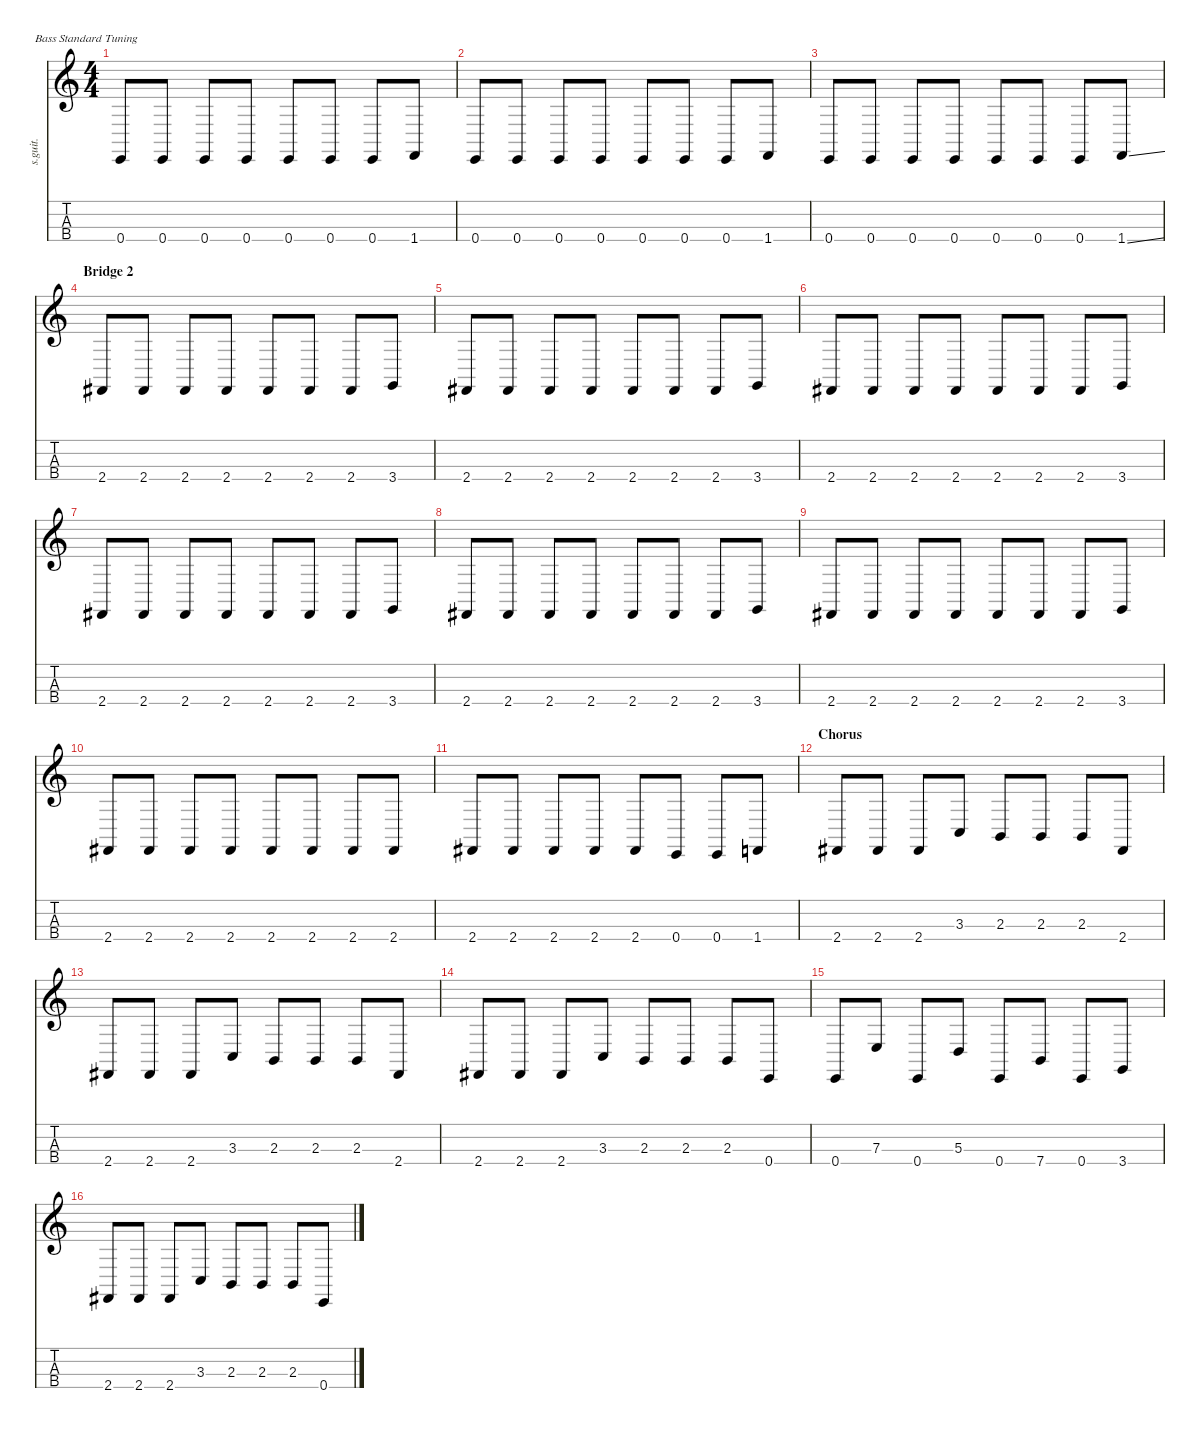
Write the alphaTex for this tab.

\defaultSystemsLayout 4
\hideDynamics
\bracketExtendMode nobrackets
\track ("Jason Newsted" "s.guit.") {instrument electricbasspick}
\staff {score tabs}
\tuning (G2 D2 A1 E1)
\ts (4 4)
\tempo (124 hide)
\clef g2
\ks c
0.4.8{lyrics (0 "") lyrics (1 "") lyrics (2 "") lyrics (3 "") lyrics (4 "") dy f} 0.4.8{lyrics (0 "") lyrics (1 "") lyrics (2 "") lyrics (3 "") lyrics (4 "")} 0.4.8{lyrics (0 "") lyrics (1 "") lyrics (2 "") lyrics (3 "") lyrics (4 "")} 0.4.8{lyrics (0 "") lyrics (1 "") lyrics (2 "") lyrics (3 "") lyrics (4 "")} 0.4.8{lyrics (0 "") lyrics (1 "") lyrics (2 "") lyrics (3 "") lyrics (4 "")} 0.4.8{lyrics (0 "") lyrics (1 "") lyrics (2 "") lyrics (3 "") lyrics (4 "")} 0.4.8{lyrics (0 "") lyrics (1 "") lyrics (2 "") lyrics (3 "") lyrics (4 "")} 1.4.8{lyrics (0 "") lyrics (1 "") lyrics (2 "") lyrics (3 "") lyrics (4 "")} |
0.4.8{lyrics (0 "") lyrics (1 "") lyrics (2 "") lyrics (3 "") lyrics (4 "")} 0.4.8{lyrics (0 "") lyrics (1 "") lyrics (2 "") lyrics (3 "") lyrics (4 "")} 0.4.8{lyrics (0 "") lyrics (1 "") lyrics (2 "") lyrics (3 "") lyrics (4 "")} 0.4.8{lyrics (0 "") lyrics (1 "") lyrics (2 "") lyrics (3 "") lyrics (4 "")} 0.4.8{lyrics (0 "") lyrics (1 "") lyrics (2 "") lyrics (3 "") lyrics (4 "")} 0.4.8{lyrics (0 "") lyrics (1 "") lyrics (2 "") lyrics (3 "") lyrics (4 "")} 0.4.8{lyrics (0 "") lyrics (1 "") lyrics (2 "") lyrics (3 "") lyrics (4 "")} 1.4.8{lyrics (0 "") lyrics (1 "") lyrics (2 "") lyrics (3 "") lyrics (4 "")} |
0.4.8{lyrics (0 "") lyrics (1 "") lyrics (2 "") lyrics (3 "") lyrics (4 "")} 0.4.8{lyrics (0 "") lyrics (1 "") lyrics (2 "") lyrics (3 "") lyrics (4 "")} 0.4.8{lyrics (0 "") lyrics (1 "") lyrics (2 "") lyrics (3 "") lyrics (4 "")} 0.4.8{lyrics (0 "") lyrics (1 "") lyrics (2 "") lyrics (3 "") lyrics (4 "")} 0.4.8{lyrics (0 "") lyrics (1 "") lyrics (2 "") lyrics (3 "") lyrics (4 "")} 0.4.8{lyrics (0 "") lyrics (1 "") lyrics (2 "") lyrics (3 "") lyrics (4 "")} 0.4.8{lyrics (0 "") lyrics (1 "") lyrics (2 "") lyrics (3 "") lyrics (4 "")} 1.4{ss}.8{lyrics (0 "") lyrics (1 "") lyrics (2 "") lyrics (3 "") lyrics (4 "")} |
\section ("" "Bridge 2")
2.4{acc #}.8{lyrics (0 "") lyrics (1 "") lyrics (2 "") lyrics (3 "") lyrics (4 "")} 2.4{acc #}.8{lyrics (0 "") lyrics (1 "") lyrics (2 "") lyrics (3 "") lyrics (4 "")} 2.4{acc #}.8{lyrics (0 "") lyrics (1 "") lyrics (2 "") lyrics (3 "") lyrics (4 "")} 2.4{acc #}.8{lyrics (0 "") lyrics (1 "") lyrics (2 "") lyrics (3 "") lyrics (4 "")} 2.4{acc #}.8{lyrics (0 "") lyrics (1 "") lyrics (2 "") lyrics (3 "") lyrics (4 "")} 2.4{acc #}.8{lyrics (0 "") lyrics (1 "") lyrics (2 "") lyrics (3 "") lyrics (4 "")} 2.4{acc #}.8{lyrics (0 "") lyrics (1 "") lyrics (2 "") lyrics (3 "") lyrics (4 "")} 3.4.8{lyrics (0 "") lyrics (1 "") lyrics (2 "") lyrics (3 "") lyrics (4 "")} |
2.4{acc #}.8{lyrics (0 "") lyrics (1 "") lyrics (2 "") lyrics (3 "") lyrics (4 "")} 2.4{acc #}.8{lyrics (0 "") lyrics (1 "") lyrics (2 "") lyrics (3 "") lyrics (4 "")} 2.4{acc #}.8{lyrics (0 "") lyrics (1 "") lyrics (2 "") lyrics (3 "") lyrics (4 "")} 2.4{acc #}.8{lyrics (0 "") lyrics (1 "") lyrics (2 "") lyrics (3 "") lyrics (4 "")} 2.4{acc #}.8{lyrics (0 "") lyrics (1 "") lyrics (2 "") lyrics (3 "") lyrics (4 "")} 2.4{acc #}.8{lyrics (0 "") lyrics (1 "") lyrics (2 "") lyrics (3 "") lyrics (4 "")} 2.4{acc #}.8{lyrics (0 "") lyrics (1 "") lyrics (2 "") lyrics (3 "") lyrics (4 "")} 3.4.8{lyrics (0 "") lyrics (1 "") lyrics (2 "") lyrics (3 "") lyrics (4 "")} |
2.4{acc #}.8{lyrics (0 "") lyrics (1 "") lyrics (2 "") lyrics (3 "") lyrics (4 "")} 2.4{acc #}.8{lyrics (0 "") lyrics (1 "") lyrics (2 "") lyrics (3 "") lyrics (4 "")} 2.4{acc #}.8{lyrics (0 "") lyrics (1 "") lyrics (2 "") lyrics (3 "") lyrics (4 "")} 2.4{acc #}.8{lyrics (0 "") lyrics (1 "") lyrics (2 "") lyrics (3 "") lyrics (4 "")} 2.4{acc #}.8{lyrics (0 "") lyrics (1 "") lyrics (2 "") lyrics (3 "") lyrics (4 "")} 2.4{acc #}.8{lyrics (0 "") lyrics (1 "") lyrics (2 "") lyrics (3 "") lyrics (4 "")} 2.4{acc #}.8{lyrics (0 "") lyrics (1 "") lyrics (2 "") lyrics (3 "") lyrics (4 "")} 3.4.8{lyrics (0 "") lyrics (1 "") lyrics (2 "") lyrics (3 "") lyrics (4 "")} |
2.4{acc #}.8{lyrics (0 "") lyrics (1 "") lyrics (2 "") lyrics (3 "") lyrics (4 "")} 2.4{acc #}.8{lyrics (0 "") lyrics (1 "") lyrics (2 "") lyrics (3 "") lyrics (4 "")} 2.4{acc #}.8{lyrics (0 "") lyrics (1 "") lyrics (2 "") lyrics (3 "") lyrics (4 "")} 2.4{acc #}.8{lyrics (0 "") lyrics (1 "") lyrics (2 "") lyrics (3 "") lyrics (4 "")} 2.4{acc #}.8{lyrics (0 "") lyrics (1 "") lyrics (2 "") lyrics (3 "") lyrics (4 "")} 2.4{acc #}.8{lyrics (0 "") lyrics (1 "") lyrics (2 "") lyrics (3 "") lyrics (4 "")} 2.4{acc #}.8{lyrics (0 "") lyrics (1 "") lyrics (2 "") lyrics (3 "") lyrics (4 "")} 3.4.8{lyrics (0 "") lyrics (1 "") lyrics (2 "") lyrics (3 "") lyrics (4 "")} |
2.4{acc #}.8{lyrics (0 "") lyrics (1 "") lyrics (2 "") lyrics (3 "") lyrics (4 "")} 2.4{acc #}.8{lyrics (0 "") lyrics (1 "") lyrics (2 "") lyrics (3 "") lyrics (4 "")} 2.4{acc #}.8{lyrics (0 "") lyrics (1 "") lyrics (2 "") lyrics (3 "") lyrics (4 "")} 2.4{acc #}.8{lyrics (0 "") lyrics (1 "") lyrics (2 "") lyrics (3 "") lyrics (4 "")} 2.4{acc #}.8{lyrics (0 "") lyrics (1 "") lyrics (2 "") lyrics (3 "") lyrics (4 "")} 2.4{acc #}.8{lyrics (0 "") lyrics (1 "") lyrics (2 "") lyrics (3 "") lyrics (4 "")} 2.4{acc #}.8{lyrics (0 "") lyrics (1 "") lyrics (2 "") lyrics (3 "") lyrics (4 "")} 3.4.8{lyrics (0 "") lyrics (1 "") lyrics (2 "") lyrics (3 "") lyrics (4 "")} |
2.4{acc #}.8{lyrics (0 "") lyrics (1 "") lyrics (2 "") lyrics (3 "") lyrics (4 "")} 2.4{acc #}.8{lyrics (0 "") lyrics (1 "") lyrics (2 "") lyrics (3 "") lyrics (4 "")} 2.4{acc #}.8{lyrics (0 "") lyrics (1 "") lyrics (2 "") lyrics (3 "") lyrics (4 "")} 2.4{acc #}.8{lyrics (0 "") lyrics (1 "") lyrics (2 "") lyrics (3 "") lyrics (4 "")} 2.4{acc #}.8{lyrics (0 "") lyrics (1 "") lyrics (2 "") lyrics (3 "") lyrics (4 "")} 2.4{acc #}.8{lyrics (0 "") lyrics (1 "") lyrics (2 "") lyrics (3 "") lyrics (4 "")} 2.4{acc #}.8{lyrics (0 "") lyrics (1 "") lyrics (2 "") lyrics (3 "") lyrics (4 "")} 3.4.8{lyrics (0 "") lyrics (1 "") lyrics (2 "") lyrics (3 "") lyrics (4 "")} |
2.4{acc #}.8{lyrics (0 "") lyrics (1 "") lyrics (2 "") lyrics (3 "") lyrics (4 "")} 2.4{acc #}.8{lyrics (0 "") lyrics (1 "") lyrics (2 "") lyrics (3 "") lyrics (4 "")} 2.4{acc #}.8{lyrics (0 "") lyrics (1 "") lyrics (2 "") lyrics (3 "") lyrics (4 "")} 2.4{acc #}.8{lyrics (0 "") lyrics (1 "") lyrics (2 "") lyrics (3 "") lyrics (4 "")} 2.4{acc #}.8{lyrics (0 "") lyrics (1 "") lyrics (2 "") lyrics (3 "") lyrics (4 "")} 2.4{acc #}.8{lyrics (0 "") lyrics (1 "") lyrics (2 "") lyrics (3 "") lyrics (4 "")} 2.4{acc #}.8{lyrics (0 "") lyrics (1 "") lyrics (2 "") lyrics (3 "") lyrics (4 "")} 2.4{acc #}.8{lyrics (0 "") lyrics (1 "") lyrics (2 "") lyrics (3 "") lyrics (4 "")} |
2.4{acc #}.8{lyrics (0 "") lyrics (1 "") lyrics (2 "") lyrics (3 "") lyrics (4 "")} 2.4{acc #}.8{lyrics (0 "") lyrics (1 "") lyrics (2 "") lyrics (3 "") lyrics (4 "")} 2.4{acc #}.8{lyrics (0 "") lyrics (1 "") lyrics (2 "") lyrics (3 "") lyrics (4 "")} 2.4{acc #}.8{lyrics (0 "") lyrics (1 "") lyrics (2 "") lyrics (3 "") lyrics (4 "")} 2.4{acc #}.8{lyrics (0 "") lyrics (1 "") lyrics (2 "") lyrics (3 "") lyrics (4 "")} 0.4.8{lyrics (0 "") lyrics (1 "") lyrics (2 "") lyrics (3 "") lyrics (4 "")} 0.4.8{lyrics (0 "") lyrics (1 "") lyrics (2 "") lyrics (3 "") lyrics (4 "")} 1.4.8{lyrics (0 "") lyrics (1 "") lyrics (2 "") lyrics (3 "") lyrics (4 "")} |
\section ("" "Chorus")
2.4{acc #}.8{lyrics (0 "") lyrics (1 "") lyrics (2 "") lyrics (3 "") lyrics (4 "")} 2.4{acc #}.8{lyrics (0 "") lyrics (1 "") lyrics (2 "") lyrics (3 "") lyrics (4 "")} 2.4{acc #}.8{lyrics (0 "") lyrics (1 "") lyrics (2 "") lyrics (3 "") lyrics (4 "")} 3.3.8{lyrics (0 "") lyrics (1 "") lyrics (2 "") lyrics (3 "") lyrics (4 "")} 2.3.8{lyrics (0 "") lyrics (1 "") lyrics (2 "") lyrics (3 "") lyrics (4 "")} 2.3.8{lyrics (0 "") lyrics (1 "") lyrics (2 "") lyrics (3 "") lyrics (4 "")} 2.3.8{lyrics (0 "") lyrics (1 "") lyrics (2 "") lyrics (3 "") lyrics (4 "")} 2.4{acc #}.8{lyrics (0 "") lyrics (1 "") lyrics (2 "") lyrics (3 "") lyrics (4 "")} |
2.4{acc #}.8{lyrics (0 "") lyrics (1 "") lyrics (2 "") lyrics (3 "") lyrics (4 "")} 2.4{acc #}.8{lyrics (0 "") lyrics (1 "") lyrics (2 "") lyrics (3 "") lyrics (4 "")} 2.4{acc #}.8{lyrics (0 "") lyrics (1 "") lyrics (2 "") lyrics (3 "") lyrics (4 "")} 3.3.8{lyrics (0 "") lyrics (1 "") lyrics (2 "") lyrics (3 "") lyrics (4 "")} 2.3.8{lyrics (0 "") lyrics (1 "") lyrics (2 "") lyrics (3 "") lyrics (4 "")} 2.3.8{lyrics (0 "") lyrics (1 "") lyrics (2 "") lyrics (3 "") lyrics (4 "")} 2.3.8{lyrics (0 "") lyrics (1 "") lyrics (2 "") lyrics (3 "") lyrics (4 "")} 2.4{acc #}.8{lyrics (0 "") lyrics (1 "") lyrics (2 "") lyrics (3 "") lyrics (4 "")} |
2.4{acc #}.8{lyrics (0 "") lyrics (1 "") lyrics (2 "") lyrics (3 "") lyrics (4 "")} 2.4{acc #}.8{lyrics (0 "") lyrics (1 "") lyrics (2 "") lyrics (3 "") lyrics (4 "")} 2.4{acc #}.8{lyrics (0 "") lyrics (1 "") lyrics (2 "") lyrics (3 "") lyrics (4 "")} 3.3.8{lyrics (0 "") lyrics (1 "") lyrics (2 "") lyrics (3 "") lyrics (4 "")} 2.3.8{lyrics (0 "") lyrics (1 "") lyrics (2 "") lyrics (3 "") lyrics (4 "")} 2.3.8{lyrics (0 "") lyrics (1 "") lyrics (2 "") lyrics (3 "") lyrics (4 "")} 2.3.8{lyrics (0 "") lyrics (1 "") lyrics (2 "") lyrics (3 "") lyrics (4 "")} 0.4.8{lyrics (0 "") lyrics (1 "") lyrics (2 "") lyrics (3 "") lyrics (4 "")} |
0.4.8{lyrics (0 "") lyrics (1 "") lyrics (2 "") lyrics (3 "") lyrics (4 "")} 7.3.8{lyrics (0 "") lyrics (1 "") lyrics (2 "") lyrics (3 "") lyrics (4 "")} 0.4.8{lyrics (0 "") lyrics (1 "") lyrics (2 "") lyrics (3 "") lyrics (4 "")} 5.3.8{lyrics (0 "") lyrics (1 "") lyrics (2 "") lyrics (3 "") lyrics (4 "")} 0.4.8{lyrics (0 "") lyrics (1 "") lyrics (2 "") lyrics (3 "") lyrics (4 "")} 7.4.8{lyrics (0 "") lyrics (1 "") lyrics (2 "") lyrics (3 "") lyrics (4 "")} 0.4.8{lyrics (0 "") lyrics (1 "") lyrics (2 "") lyrics (3 "") lyrics (4 "")} 3.4.8{lyrics (0 "") lyrics (1 "") lyrics (2 "") lyrics (3 "") lyrics (4 "")} |
2.4{acc #}.8{lyrics (0 "") lyrics (1 "") lyrics (2 "") lyrics (3 "") lyrics (4 "")} 2.4{acc #}.8{lyrics (0 "") lyrics (1 "") lyrics (2 "") lyrics (3 "") lyrics (4 "")} 2.4{acc #}.8{lyrics (0 "") lyrics (1 "") lyrics (2 "") lyrics (3 "") lyrics (4 "")} 3.3.8{lyrics (0 "") lyrics (1 "") lyrics (2 "") lyrics (3 "") lyrics (4 "")} 2.3.8{lyrics (0 "") lyrics (1 "") lyrics (2 "") lyrics (3 "") lyrics (4 "")} 2.3.8{lyrics (0 "") lyrics (1 "") lyrics (2 "") lyrics (3 "") lyrics (4 "")} 2.3.8{lyrics (0 "") lyrics (1 "") lyrics (2 "") lyrics (3 "") lyrics (4 "")} 0.4.8{lyrics (0 "") lyrics (1 "") lyrics (2 "") lyrics (3 "") lyrics (4 "")}
